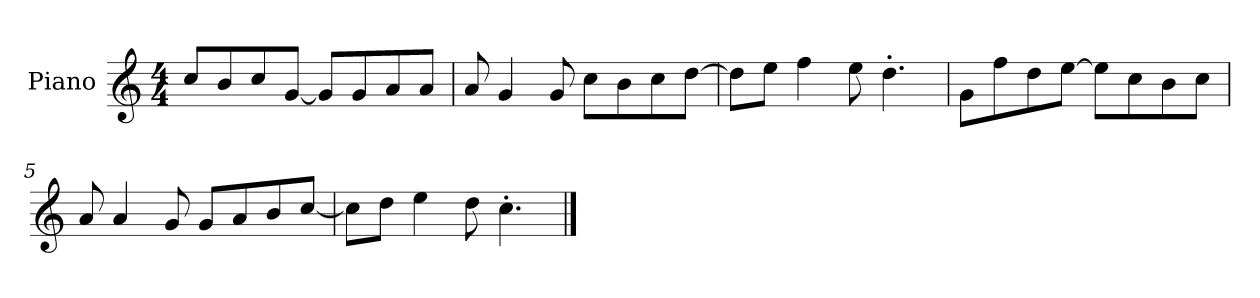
**kern
*part1
*staff1
*I"Piano
*I'P-no
*clefG2
*k[]
*M4/4
*MM90
=1
8cc/L
8b/
8cc/
[8g/J
8g/L]
8g/
8a/
8a/J
=2
8a/
4g/
8g/
8cc\L
8b\
8cc\
[8dd\J
=3
8dd\L]
8ee\J
4ff\
8ee\
4.dd'\
=4
8g\L
8ff\
8dd\
[8ee\J
8ee\L]
8cc\
8b\
8cc\J
=5
8a/
4a/
8g/
8g/L
8a/
8b/
[8cc/J
!!LO:LB:g=z
=6
8cc\L]
8dd\J
4ee\
8dd\
4.cc'\
==
*-
